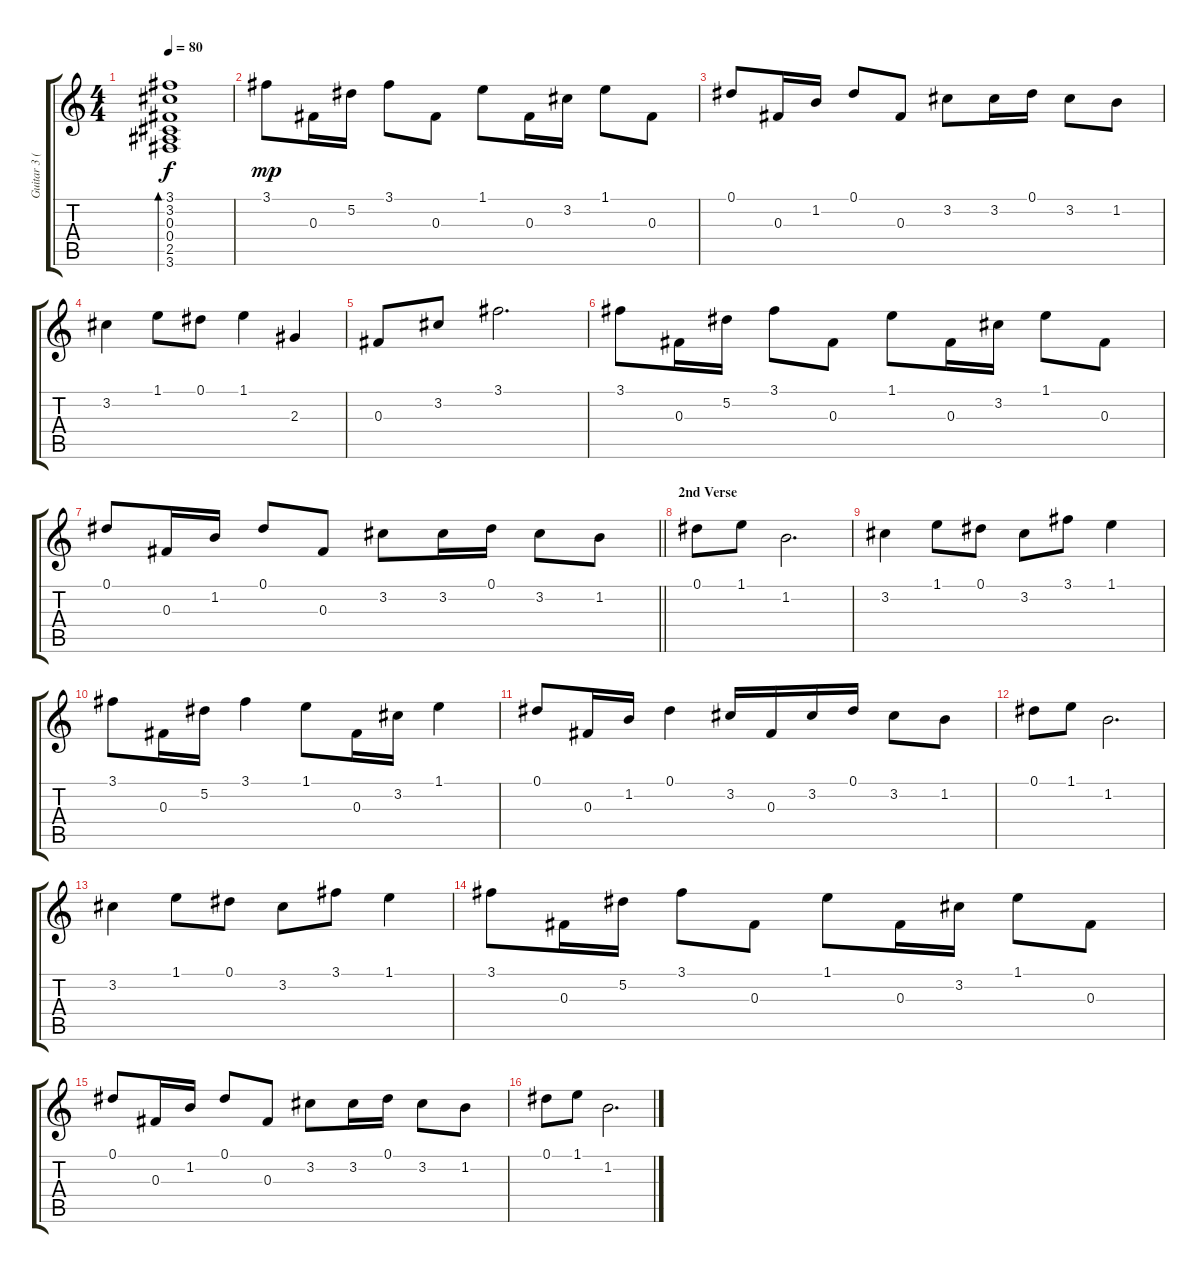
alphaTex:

\track ("Guitar 3 (Slash)" "Guitar 3 (") {instrument acousticguitarsteel}
\staff {score tabs}
\tuning (Eb4 Bb3 Gb3 Db3 Ab2 Eb2) {hide}
\ts (4 4)
\tempo 80
\clef g2
\ks c
(3.1 3.2 0.3 0.4 2.5 3.6).1{bd 120 dy f} |
3.1.8{dy mp} 0.3.16 5.2.16 3.1.8 0.3.8 1.1.8 0.3.16 3.2.16 1.1.8 0.3.8 |
0.1.8 0.3.16 1.2.16 0.1.8 0.3.8 3.2.8 3.2.16 0.1.16 3.2.8 1.2.8 |
3.2.4 1.1.8 0.1.8 1.1.4 2.3.4 |
0.3.8 3.2.8 3.1.2{d} |
3.1.8 0.3.16 5.2.16 3.1.8 0.3.8 1.1.8 0.3.16 3.2.16 1.1.8 0.3.8 |
\barLineRight lightlight
0.1.8 0.3.16 1.2.16 0.1.8 0.3.8 3.2.8 3.2.16 0.1.16 3.2.8 1.2.8 |
\section ("" "2nd Verse")
0.1.8 1.1.8 1.2.2{d} |
3.2.4 1.1.8 0.1.8 3.2.8 3.1.8 1.1.4 |
3.1.8 0.3.16 5.2.16 3.1.4 1.1.8 0.3.16 3.2.16 1.1.4 |
0.1.8 0.3.16 1.2.16 0.1.4 3.2.16 0.3.16 3.2.16 0.1.16 3.2.8 1.2.8 |
0.1.8 1.1.8 1.2.2{d} |
3.2.4 1.1.8 0.1.8 3.2.8 3.1.8 1.1.4 |
3.1.8 0.3.16 5.2.16 3.1.8 0.3.8 1.1.8 0.3.16 3.2.16 1.1.8 0.3.8 |
0.1.8 0.3.16 1.2.16 0.1.8 0.3.8 3.2.8 3.2.16 0.1.16 3.2.8 1.2.8 |
0.1.8 1.1.8 1.2.2{d}
